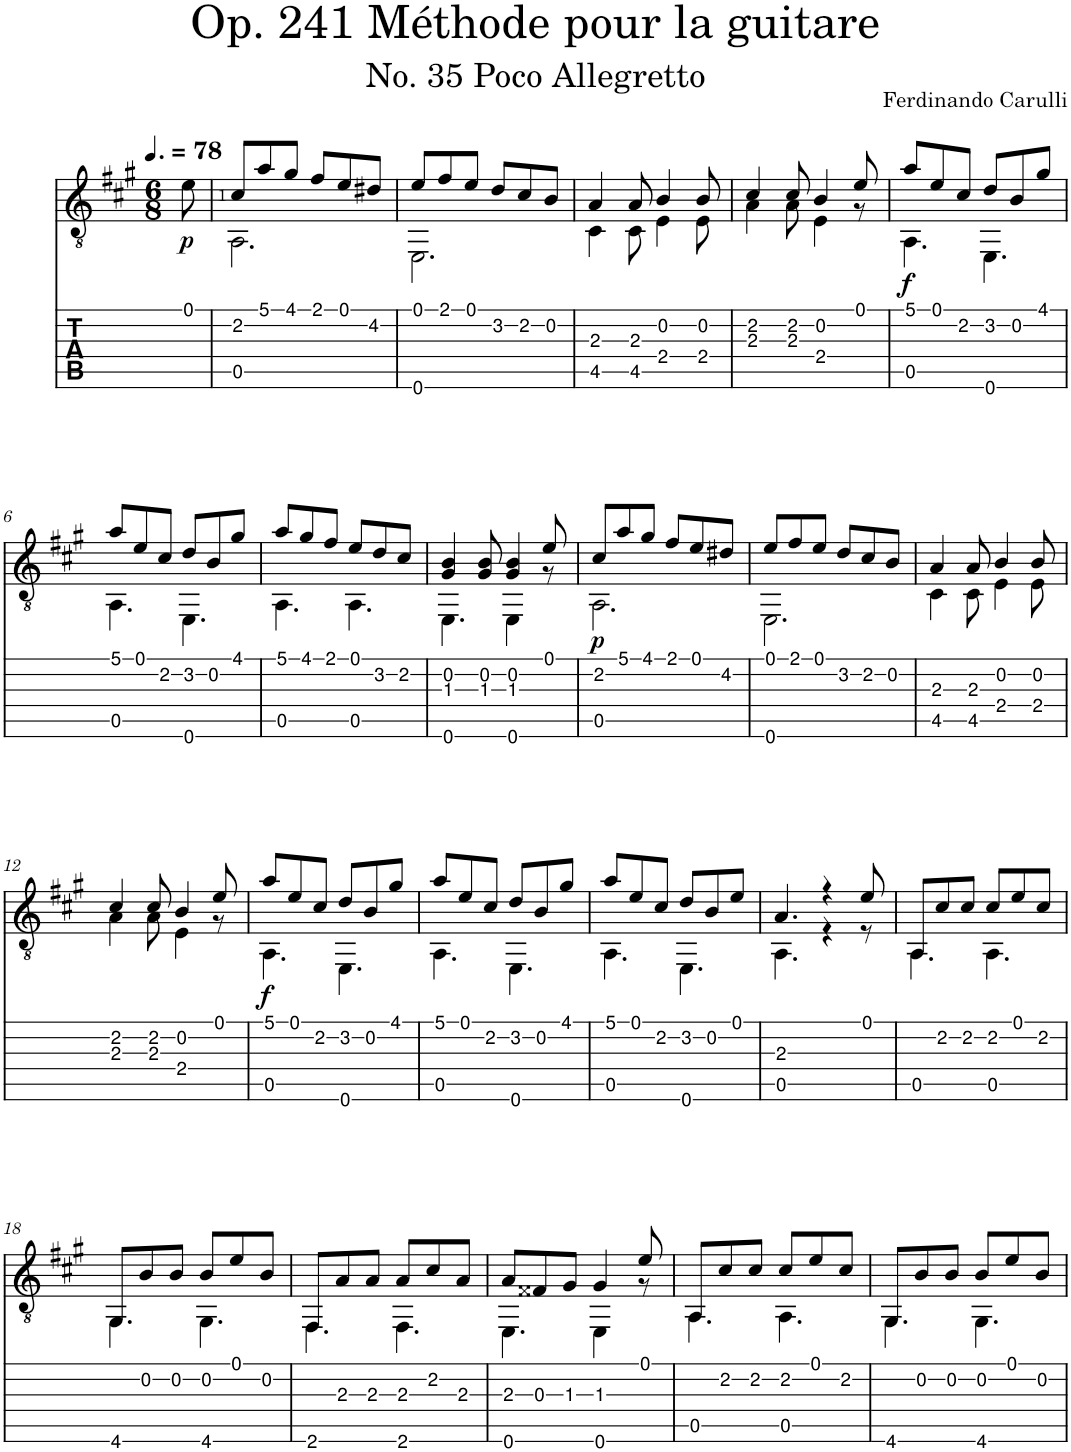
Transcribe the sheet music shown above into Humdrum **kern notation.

**kern	**kern	**dynam
*part1	*part1	*part1
*staff2	*staff1	*staff1/2
*I"Classical Guitar	*	*
*stria6	*	*
*	*clefGv2	*
*k[f#c#g#]	*k[f#c#g#]	*
*A:	*A:	*
*M6/8	*M6/8	*
*MM117	*MM117	*
=	=	=
!	!	!LO:DY:b
8e	8e\	p
=1	=1	=1
*^	*^	*
8c#L	2.AA	8c#/L	2.AA\	.
8a	.	8a/	.	.
8g#J	.	8g#/J	.	.
8f#L	.	8f#/L	.	.
8e	.	8e/	.	.
8d#XJ	.	8d#X/J	.	.
=2	=2	=2	=2	=2
8eL	2.EE	8e/L	2.EE\	.
8f#	.	8f#/	.	.
8eJ	.	8e/J	.	.
8dL	.	8d/L	.	.
8c#	.	8c#/	.	.
8BJ	.	8B/J	.	.
=3	=3	=3	=3	=3
4A	4C#	4A/	4C#\	.
8A	8C#	8A/	8C#\	.
4B	4E	4B/	4E\	.
8B	8E	8B/	8E\	.
=4	=4	=4	=4	=4
4c#	4A	4c#/	4A\	.
8c#	8A	8c#/	8A\	.
4B	4E	4B/	4E\	.
8e	8r	8e/	8r	.
=5	=5	=5	=5	=5
!	!	!	!	!LO:DY:b
8aL	4.AA	8a/L	4.AA\	f
8e	.	8e/	.	.
8c#J	.	8c#/J	.	.
8dL	4.EE	8d/L	4.EE\	.
8B	.	8B/	.	.
8g#J	.	8g#/J	.	.
!!LO:LB:g=z	!!
=6	=6	=6	=6	=6
8aL	4.AA	8a/L	4.AA\	.
8e	.	8e/	.	.
8c#J	.	8c#/J	.	.
8dL	4.EE	8d/L	4.EE\	.
8B	.	8B/	.	.
8g#J	.	8g#/J	.	.
=7	=7	=7	=7	=7
8aL	4.AA	8a/L	4.AA\	.
8g#	.	8g#/	.	.
8f#J	.	8f#/J	.	.
8eL	4.AA	8e/L	4.AA\	.
8d	.	8d/	.	.
8c#J	.	8c#/J	.	.
=8	=8	=8	=8	=8
4G# 4B	4.EE	4G#/ 4B/	4.EE\	.
8G# 8B	.	8G#/ 8B/	.	.
4G# 4B	4EE	4G#/ 4B/	4EE\	.
8e	8r	8e/	8r	.
=9	=9	=9	=9	=9
!	!	!	!	!LO:DY:b
8c#L	2.AA	8c#/L	2.AA\	p
8a	.	8a/	.	.
8g#J	.	8g#/J	.	.
8f#L	.	8f#/L	.	.
8e	.	8e/	.	.
8d#XJ	.	8d#X/J	.	.
=10	=10	=10	=10	=10
8eL	2.EE	8e/L	2.EE\	.
8f#	.	8f#/	.	.
8eJ	.	8e/J	.	.
8dL	.	8d/L	.	.
8c#	.	8c#/	.	.
8BJ	.	8B/J	.	.
=11	=11	=11	=11	=11
4A	4C#	4A/	4C#\	.
8A	8C#	8A/	8C#\	.
4B	4E	4B/	4E\	.
8B	8E	8B/	8E\	.
!!LO:LB:g=z	!!
=12	=12	=12	=12	=12
4c#	4A	4c#/	4A\	.
8c#	8A	8c#/	8A\	.
4B	4E	4B/	4E\	.
8e	8r	8e/	8r	.
=13	=13	=13	=13	=13
!	!	!	!	!LO:DY:b
8aL	4.AA	8a/L	4.AA\	f
8e	.	8e/	.	.
8c#J	.	8c#/J	.	.
8dL	4.EE	8d/L	4.EE\	.
8B	.	8B/	.	.
8g#J	.	8g#/J	.	.
=14	=14	=14	=14	=14
8aL	4.AA	8a/L	4.AA\	.
8e	.	8e/	.	.
8c#J	.	8c#/J	.	.
8dL	4.EE	8d/L	4.EE\	.
8B	.	8B/	.	.
8g#J	.	8g#/J	.	.
=15	=15	=15	=15	=15
8aL	4.AA	8a/L	4.AA\	.
8e	.	8e/	.	.
8c#J	.	8c#/J	.	.
8dL	4.EE	8d/L	4.EE\	.
8B	.	8B/	.	.
8eJ	.	8e/J	.	.
=16	=16	=16	=16	=16
4.A	4.AA	4.A/	4.AA\	.
4r	4r	4r	4r	.
8e	8r	8e/	8r	.
=17	=17	=17	=17	=17
8AAL	4.AA	8AA/L	4.AA\	.
8c#	.	8c#/	.	.
8c#J	.	8c#/J	.	.
8c#L	4.AA	8c#/L	4.AA\	.
8e	.	8e/	.	.
8c#J	.	8c#/J	.	.
!!LO:LB:g=z	!!
=18	=18	=18	=18	=18
8GG#L	4.GG#	8GG#/L	4.GG#\	.
8B	.	8B/	.	.
8BJ	.	8B/J	.	.
8BL	4.GG#	8B/L	4.GG#\	.
8e	.	8e/	.	.
8BJ	.	8B/J	.	.
=19	=19	=19	=19	=19
8FF#L	4.FF#	8FF#/L	4.FF#\	.
8A	.	8A/	.	.
8AJ	.	8A/J	.	.
8AL	4.FF#	8A/L	4.FF#\	.
8c#	.	8c#/	.	.
8AJ	.	8A/J	.	.
=20	=20	=20	=20	=20
8AL	4.EE	8A/L	4.EE\	.
8F##	.	8F##X/	.	.
8G#J	.	8G#/J	.	.
4G#	4EE	4G#/	4EE\	.
8e	8r	8e/	8r	.
=21	=21	=21	=21	=21
8AAL	4.AA	8AA/L	4.AA\	.
8c#	.	8c#/	.	.
8c#J	.	8c#/J	.	.
8c#L	4.AA	8c#/L	4.AA\	.
8e	.	8e/	.	.
8c#J	.	8c#/J	.	.
=22	=22	=22	=22	=22
8GG#L	4.GG#	8GG#/L	4.GG#\	.
8B	.	8B/	.	.
8BJ	.	8B/J	.	.
8BL	4.GG#	8B/L	4.GG#\	.
8e	.	8e/	.	.
8BJ	.	8B/J	.	.
*v	*v	*	*	*
*	*v	*v	*
=	=	=
*-	*-	*-
